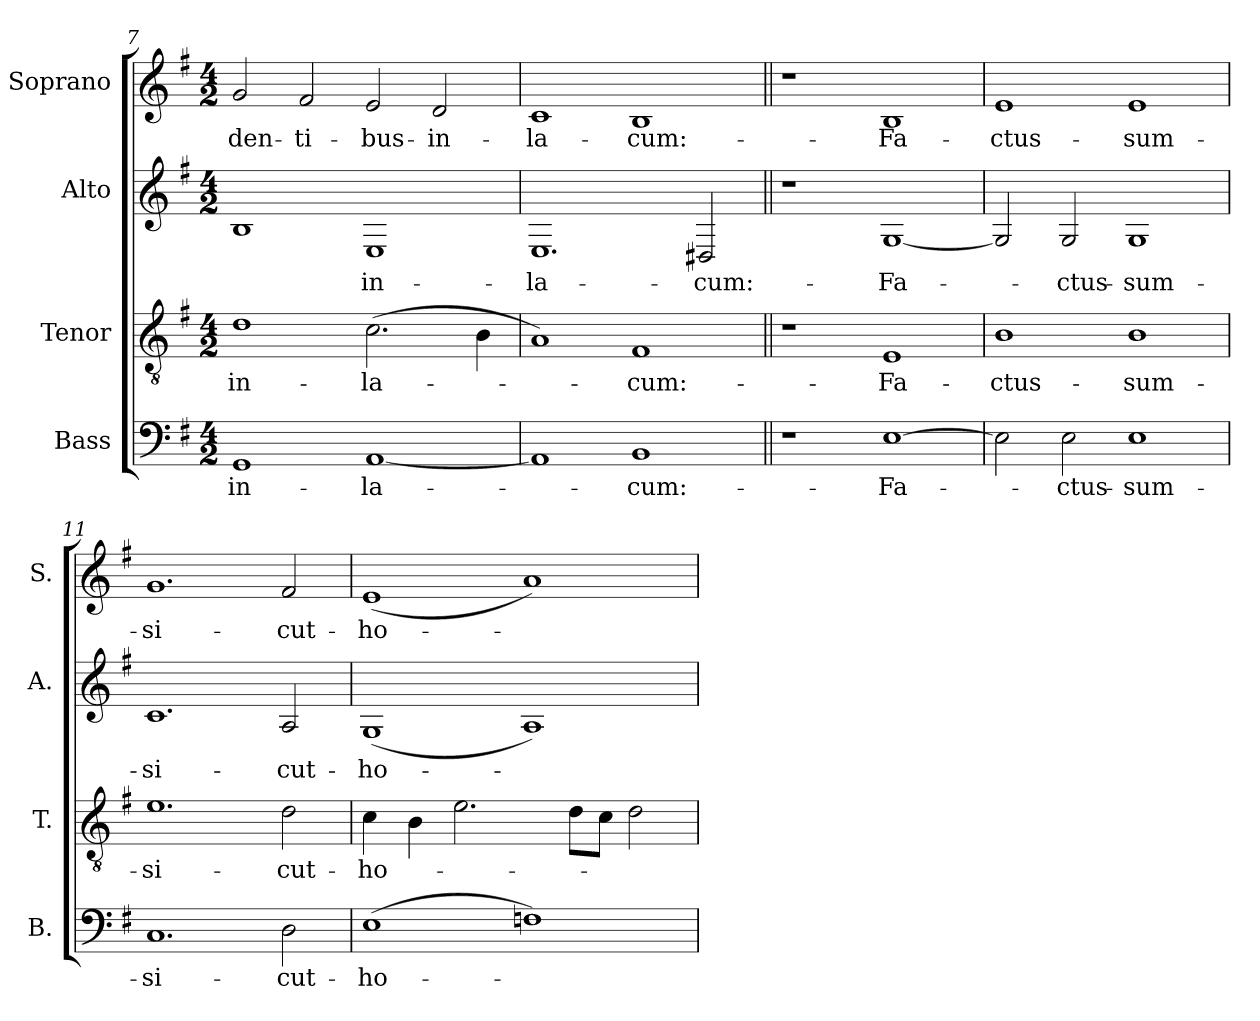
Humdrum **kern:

**kern	**text	**kern	**text	**kern	**text	**kern	**text
*part4	*part4	*part3	*part3	*part2	*part2	*part1	*part1
*staff4	*staff4	*staff3	*staff3	*staff2	*staff2	*staff1	*staff1
*I"Bass	*	*I"Tenor	*	*I"Alto	*	*I"Soprano	*
*I'B.	*	*I'T.	*	*I'A.	*	*I'S.	*
*clefF4	*	*clefGv2	*	*clefG2	*	*clefG2	*
*	*	*ITrd7c12	*	*	*	*	*
*k[f#]	*	*k[f#]	*	*k[f#]	*	*k[f#]	*
*G:	*	*G:	*	*G:	*	*G:	*
*M4/2	*	*M4/2	*	*M4/2	*	*M4/2	*
=7	=7	=7	=7	=7	=7	=7	=7
!	!LO:LY:b:color=#000000	!	!	!	!	!	!
!	!	!	!LO:LY:b:color=#000000	!	!	!	!
!	!	!	!	!	!	!	!LO:LY:b:color=#000000
1GGi	-in-	1Di	-in-	1Bi	.	2gi/	-den-
!	!	!	!	!	!	!	!LO:LY:b:color=#000000
.	.	.	.	.	.	2f#i/	-ti-
!	!LO:LY:b:color=#000000	!	!	!	!	!	!
!	!	!	!LO:LY:b:color=#000000	!	!	!	!
!	!	!	!	!	!LO:LY:b:color=#000000	!	!
!	!	!	!	!	!	!	!LO:LY:b:color=#000000
[1AAi	-la-	(2.Ci\	-la-	1Ei	in-	2ei/	-bus-
!	!	!	!	!	!	!	!LO:LY:b:color=#000000
.	.	.	.	.	.	2di/	-in-
.	.	4BBi\	.	.	.	.	.
=8	=8	=8	=8	=8	=8	=8	=8
!	!	!	!	!	!LO:LY:b:color=#000000	!	!
!	!	!	!	!	!	!	!LO:LY:b:color=#000000
1AAi]	.	1AAi)	.	1.Ei	-la-	1ci	-la-
!	!LO:LY:b:color=#000000	!	!	!	!	!	!
!	!	!	!LO:LY:b:color=#000000	!	!	!	!
!	!	!	!	!	!	!	!LO:LY:b:color=#000000
1BBi	-cum:-	1FF#i	-cum:-	.	.	1Bi	-cum:-
!	!	!	!	!	!LO:LY:b:color=#000000	!	!
.	.	.	.	2D#Xi/	-cum:-	.	.
!!LO:LB:g=z
=9||	=9||	=9||	=9||	=9||	=9||	=9||	=9||
1r	.	1r	.	1r	.	1r	.
!	!LO:LY:b:color=#000000	!	!	!	!	!	!
!	!	!	!LO:LY:b:color=#000000	!	!	!	!
!	!	!	!	!	!LO:LY:b:color=#000000	!	!
!	!	!	!	!	!	!	!LO:LY:b:color=#000000
[1Ei	-Fa-	1EEi	-Fa-	[1Gi	-Fa-	1Bi	-Fa-
=10	=10	=10	=10	=10	=10	=10	=10
!	!	!	!LO:LY:b:color=#000000	!	!	!	!
!	!	!	!	!	!	!	!LO:LY:b:color=#000000
2Ei\]	.	1BBi	-ctus-	2Gi/]	.	1ei	-ctus-
!	!LO:LY:b:color=#000000	!	!	!	!	!	!
!	!	!	!	!	!LO:LY:b:color=#000000	!	!
2Ei\	-ctus-	.	.	2Gi/	-ctus-	.	.
!	!LO:LY:b:color=#000000	!	!	!	!	!	!
!	!	!	!LO:LY:b:color=#000000	!	!	!	!
!	!	!	!	!	!LO:LY:b:color=#000000	!	!
!	!	!	!	!	!	!	!LO:LY:b:color=#000000
1Ei	-sum-	1BBi	-sum-	1Gi	-sum-	1ei	-sum-
=11	=11	=11	=11	=11	=11	=11	=11
!	!LO:LY:b:color=#000000	!	!	!	!	!	!
!	!	!	!LO:LY:b:color=#000000	!	!	!	!
!	!	!	!	!	!LO:LY:b:color=#000000	!	!
!	!	!	!	!	!	!	!LO:LY:b:color=#000000
1.Ci	-si-	1.Ei	-si-	1.ci	-si-	1.gi	-si-
!	!LO:LY:b:color=#000000	!	!	!	!	!	!
!	!	!	!LO:LY:b:color=#000000	!	!	!	!
!	!	!	!	!	!LO:LY:b:color=#000000	!	!
!	!	!	!	!	!	!	!LO:LY:b:color=#000000
2Di\	-cut-	2Di\	-cut-	2Ai/	-cut-	2f#i/	-cut-
=12	=12	=12	=12	=12	=12	=12	=12
!	!LO:LY:b:color=#000000	!	!	!	!	!	!
!	!	!	!LO:LY:b:color=#000000	!	!	!	!
!	!	!	!	!	!LO:LY:b:color=#000000	!	!
!	!	!	!	!	!	!	!LO:LY:b:color=#000000
(1Ei	-ho-	4Ci\	-ho-	(1Gi	-ho-	(1ei	-ho-
.	.	4BBi\	.	.	.	.	.
.	.	2.Ei\	.	.	.	.	.
1Fni)	.	.	.	1Ai)	.	1ai)	.
.	.	8Di\L	.	.	.	.	.
.	.	8Ci\J	.	.	.	.	.
.	.	2Di\	.	.	.	.	.
=	=	=	=	=	=	=	=
*-	*-	*-	*-	*-	*-	*-	*-
